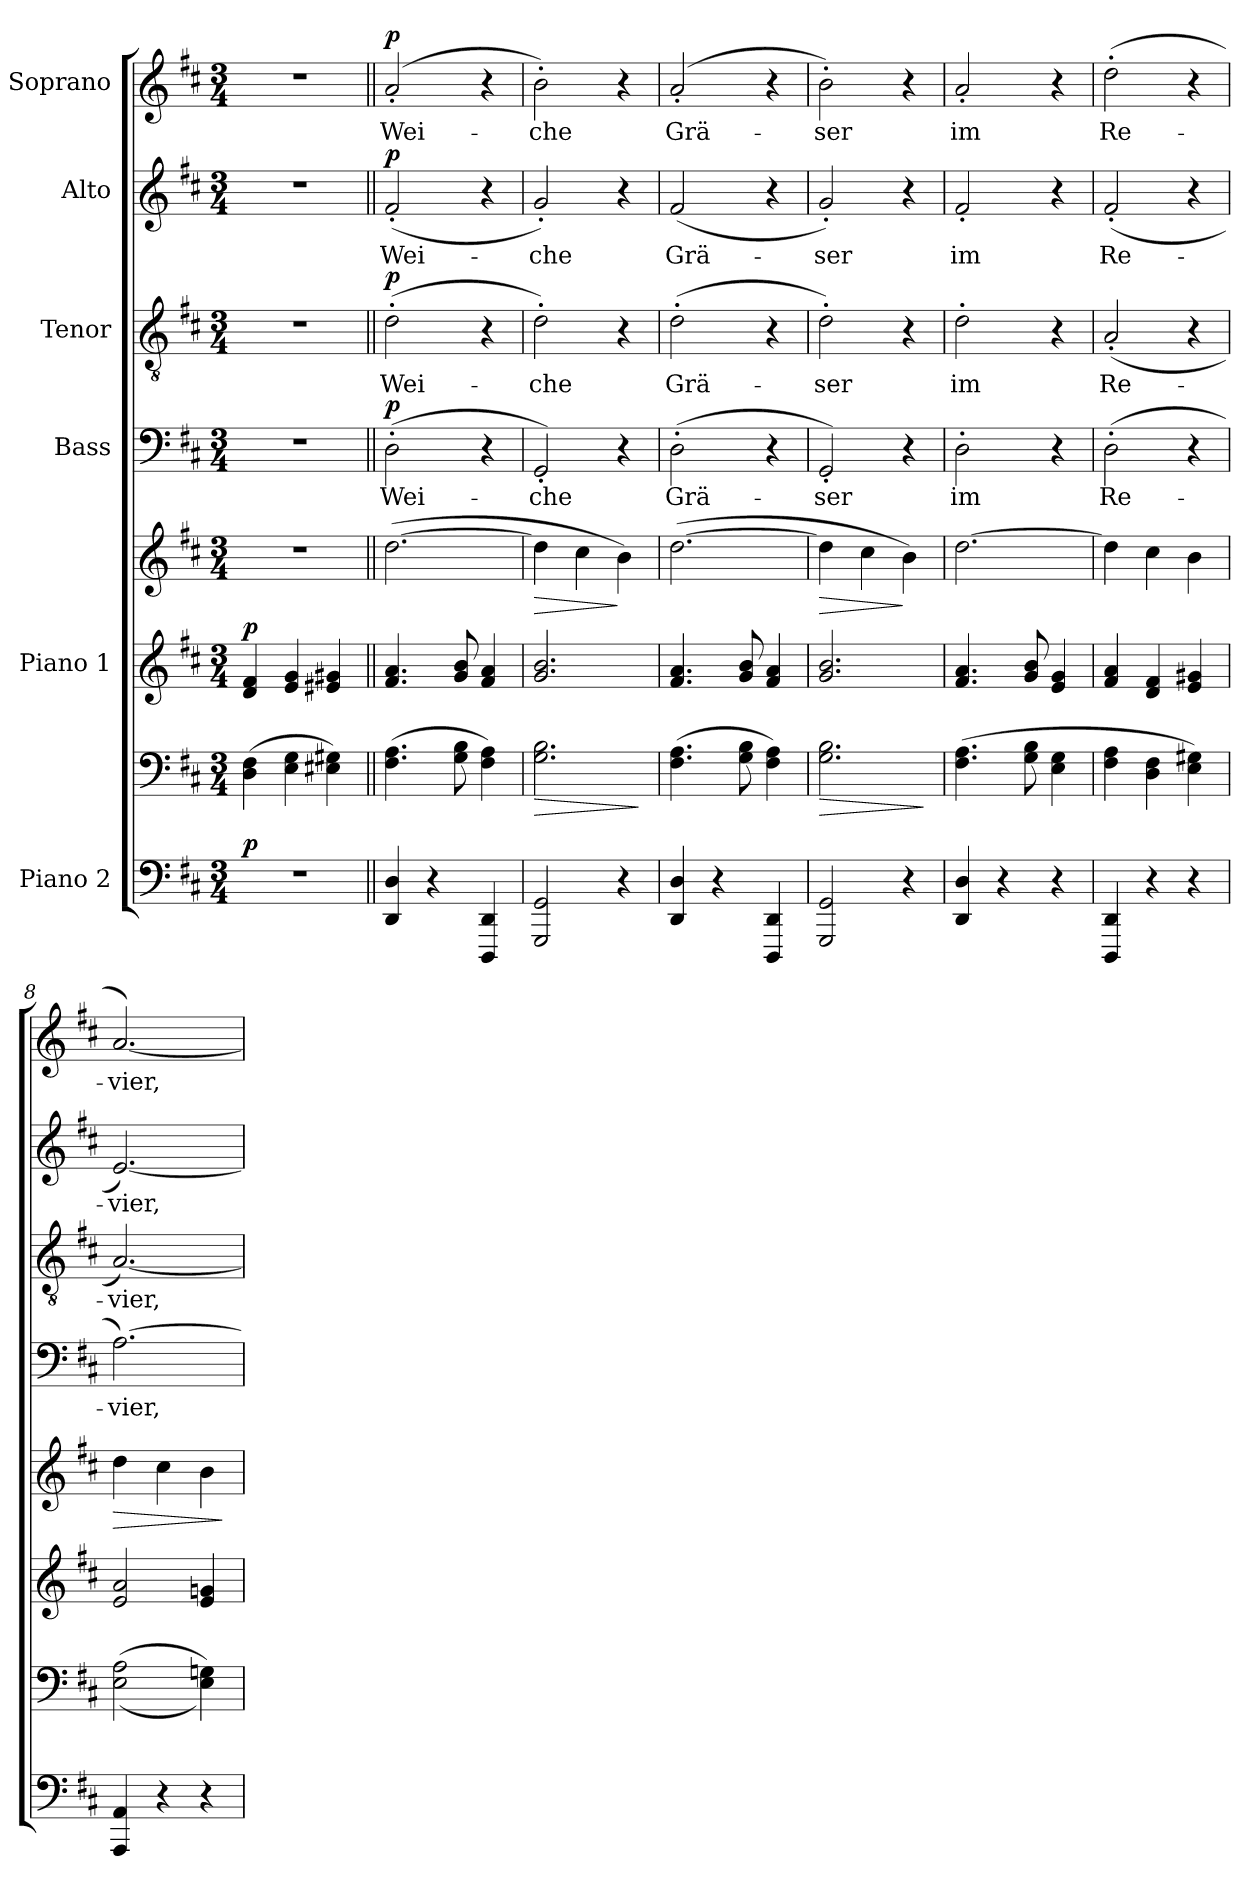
**kern	**kern	**dynam	**kern	**kern	**dynam	**kern	**text	**dynam	**kern	**text	**dynam	**kern	**text	**dynam	**kern	**text	**dynam
*part6	*part6	*part6	*part5	*part5	*part5	*part4	*part4	*part4	*part3	*part3	*part3	*part2	*part2	*part2	*part1	*part1	*part1
*staff8	*staff7	*staff7/8	*staff6	*staff5	*staff5/6	*staff4	*staff4	*staff4	*staff3	*staff3	*staff3	*staff2	*staff2	*staff2	*staff1	*staff1	*staff1
*I"Piano 2	*	*	*I"Piano 1	*	*	*I"Bass	*	*	*I"Tenor	*	*	*I"Alto	*	*	*I"Soprano	*	*
*clefF4	*clefF4	*	*clefG2	*clefG2	*	*clefF4	*	*	*clefGv2	*	*	*clefG2	*	*	*clefG2	*	*
*k[f#c#]	*k[f#c#]	*	*k[f#c#]	*k[f#c#]	*	*k[f#c#]	*	*	*k[f#c#]	*	*	*k[f#c#]	*	*	*k[f#c#]	*	*
*D:	*D:	*	*D:	*D:	*	*D:	*	*	*D:	*	*	*D:	*	*	*D:	*	*
*M3/4	*M3/4	*	*M3/4	*M3/4	*	*M3/4	*	*	*M3/4	*	*	*M3/4	*	*	*M3/4	*	*
=1	=1	=1	=1	=1	=1	=1	=1	=1	=1	=1	=1	=1	=1	=1	=1	=1	=1
!	!	!LO:DY:a=2	!	!	!LO:DY:a=2	!	!	!	!	!	!	!	!	!	!	!	!
2.r	(4D\ 4F#\	p	4d/ 4f#/	2.r	p	2.r	.	.	2.r	.	.	2.r	.	.	2.r	.	.
.	4E\ 4G\	.	4e/ 4g/	.	.	.	.	.	.	.	.	.	.	.	.	.	.
.	4E#X\ 4G#X\)	.	4e#X/ 4g#X/	.	.	.	.	.	.	.	.	.	.	.	.	.	.
=2||	=2||	=2||	=2||	=2||	=2||	=2||	=2||	=2||	=2||	=2||	=2||	=2||	=2||	=2||	=2||	=2||	=2||
!	!	!	!	!	!	!	!	!LO:DY:a	!	!	!LO:DY:a	!	!	!LO:DY:a	!	!	!LO:DY:a
4DD/ 4D/	(4.F#\ 4.A\	.	4.f#/ 4.a/	([2.dd\	.	(2D'>\	Wei-	p	(2d'>\	Wei-	p	(2f#'</	Wei-	p	(2a'</	Wei-	p
4r	.	.	.	.	.	.	.	.	.	.	.	.	.	.	.	.	.
.	8G\ 8B\	.	8g/ 8b/	.	.	.	.	.	.	.	.	.	.	.	.	.	.
4DDD/ 4DD/	4F#\ 4A\)	.	4f#/ 4a/	.	.	4r	.	.	4r	.	.	4r	.	.	4r	.	.
=3	=3	=3	=3	=3	=3	=3	=3	=3	=3	=3	=3	=3	=3	=3	=3	=3	=3
!	!	!LO:HP:b	!	!	!LO:HP:b	!	!	!	!	!	!	!	!	!	!	!	!
2GGG/ 2GG/	2.G\ 2.B\	>	2.g/ 2.b/	4dd\]	>	2GG'</)	-che	.	2d'>\)	-che	.	2g'</)	-che	.	2b'>\)	-che	.
.	.	.	.	4cc#\	.	.	.	.	.	.	.	.	.	.	.	.	.
4r	.	.	.	4b\)	]	4r	.	.	4r	.	.	4r	.	.	4r	.	.
.	.	]	.	.	.	.	.	.	.	.	.	.	.	.	.	.	.
=4	=4	=4	=4	=4	=4	=4	=4	=4	=4	=4	=4	=4	=4	=4	=4	=4	=4
4DD/ 4D/	(4.F#\ 4.A\	.	4.f#/ 4.a/	([2.dd\	.	(2D'>\	Grä-	.	(2d'>\	Grä-	.	(2f#/	Grä-	.	(2a'</	Grä-	.
4r	.	.	.	.	.	.	.	.	.	.	.	.	.	.	.	.	.
.	8G\ 8B\	.	8g/ 8b/	.	.	.	.	.	.	.	.	.	.	.	.	.	.
4DDD/ 4DD/	4F#\ 4A\)	.	4f#/ 4a/	.	.	4r	.	.	4r	.	.	4r	.	.	4r	.	.
=5	=5	=5	=5	=5	=5	=5	=5	=5	=5	=5	=5	=5	=5	=5	=5	=5	=5
!	!	!LO:HP:b	!	!	!LO:HP:b	!	!	!	!	!	!	!	!	!	!	!	!
2GGG/ 2GG/	2.G\ 2.B\	>	2.g/ 2.b/	4dd\]	>	2GG'</)	-ser	.	2d'>\)	-ser	.	2g'</)	-ser	.	2b'>\)	-ser	.
.	.	.	.	4cc#\	.	.	.	.	.	.	.	.	.	.	.	.	.
4r	.	.	.	4b\)	]	4r	.	.	4r	.	.	4r	.	.	4r	.	.
.	.	]	.	.	.	.	.	.	.	.	.	.	.	.	.	.	.
!!LO:PB:g=z
=6	=6	=6	=6	=6	=6	=6	=6	=6	=6	=6	=6	=6	=6	=6	=6	=6	=6
4DD/ 4D/	(4.F#\ 4.A\	.	4.f#/ 4.a/	[2.dd\	.	2D'>\	im	.	2d'>\	im	.	2f#'</	im	.	2a'</	im	.
4r	.	.	.	.	.	.	.	.	.	.	.	.	.	.	.	.	.
.	8G\ 8B\	.	8g/ 8b/	.	.	.	.	.	.	.	.	.	.	.	.	.	.
4r	4E\ 4G\	.	4e/ 4g/	.	.	4r	.	.	4r	.	.	4r	.	.	4r	.	.
=7	=7	=7	=7	=7	=7	=7	=7	=7	=7	=7	=7	=7	=7	=7	=7	=7	=7
4DDD/ 4DD/	4F#\ 4A\	.	4f#/ 4a/	4dd\]	.	(2D'>\	Re-	.	(2A'</	Re-	.	(2f#'</	Re-	.	(2dd'>\	Re-	.
4r	4D\ 4F#\	.	4d/ 4f#/	4cc#\	.	.	.	.	.	.	.	.	.	.	.	.	.
4r	4E\ 4G#X\)	.	4e/ 4g#X/	4b\	.	4r	.	.	4r	.	.	4r	.	.	4r	.	.
=8	=8	=8	=8	=8	=8	=8	=8	=8	=8	=8	=8	=8	=8	=8	=8	=8	=8
!	!	!	!	!	!LO:HP:b	!	!	!	!	!	!	!	!	!	!	!	!
4AAA/ 4AA/	((2E\ 2A\	.	2e/ 2a/	4dd\	>	[2.A\)	-vier,	.	[2.A/)	-vier,	.	[2.e/)	-vier,	.	[2.a/)	-vier,	.
4r	.	.	.	4cc#\	.	.	.	.	.	.	.	.	.	.	.	.	.
4r	4E\ 4Gn\))	.	4e/ 4gn/	4b\	.	.	.	.	.	.	.	.	.	.	.	.	.
.	.	.	.	.	]	.	.	.	.	.	.	.	.	.	.	.	.
=	=	=	=	=	=	=	=	=	=	=	=	=	=	=	=	=	=
*-	*-	*-	*-	*-	*-	*-	*-	*-	*-	*-	*-	*-	*-	*-	*-	*-	*-
